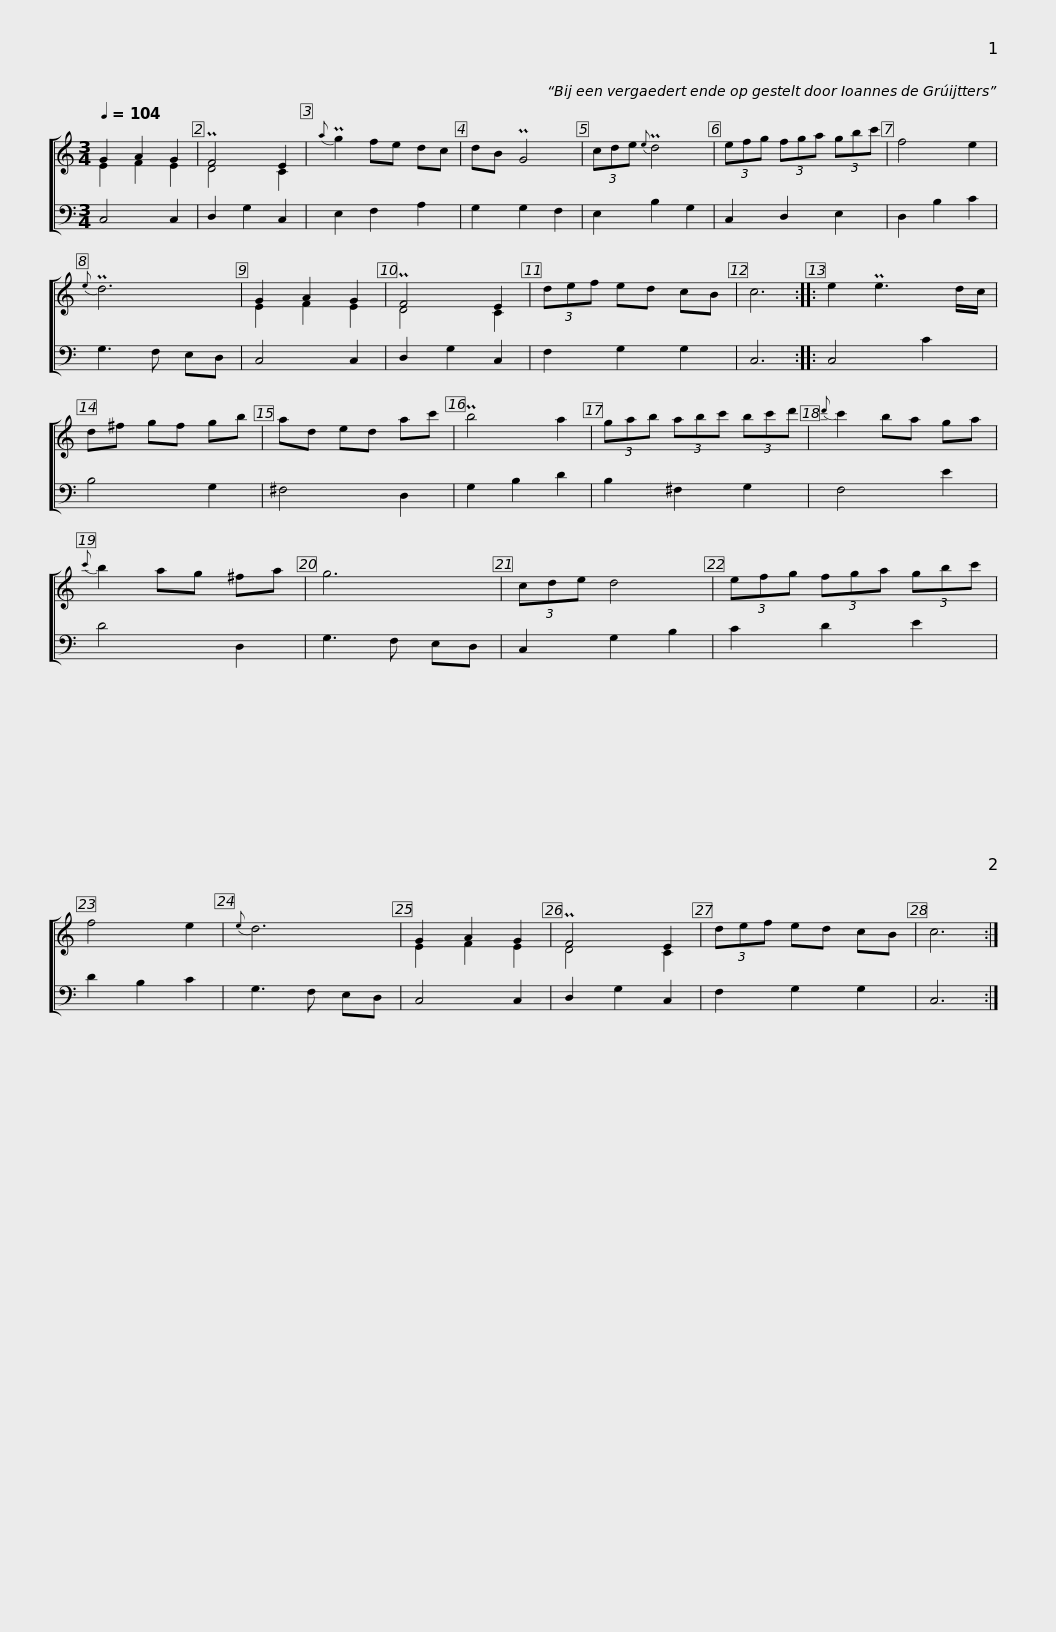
X:1
%%score [ ( 1 2 ) 3 ]
L:1/8
Q:1/4=104
M:3/4
I:linebreak $
K:C
V:1 treble
V:2 treble
V:3 bass
V:1
 G2 A2 G2 | PF4 E2 |{a} Pg2 fe dc | dB PG4 |$ (3cde{e} Pd4 | %5
 (3efg (3fga (3gbc' | f4 e2 |{e} Pd6 |$ G2 A2 G2 | PF4 E2 | %10
 (3def ed cB | c6 ::$ e2 Pe3 d/c/ | d^f gf gb | ad ed ac' | %15
 Pb4 a2 |$ (3gab (3abc' (3bc'd' |{d'} c'2 ba ga |{c'} b2 ag ^fa | g6 |$ %20
 (3cde d4 | (3efg (3fga (3gbc' | f4 e2 |{e} d6 |$ G2 A2 G2 | %25
 PF4 E2 | (3def ed cB | c6 :| %28
V:2
 E2 F2 E2 | D4 C2 | x6 | x6 |$ x6 | %5
 x6 | x6 | x6 |$ E2 F2 E2 | D4 C2 | %10
 x6 | x6 ::$ x6 | x6 | x6 | %15
 x6 |$ x6 | x6 | x6 | x6 |$ %20
 x6 | x6 | x6 | x6 |$ E2 F2 E2 | %25
 D4 C2 | x6 | x6 :| %28
V:3
 C,4 C,2 | D,2 G,2 C,2 | E,2 F,2 A,2 | G,2 G,2 F,2 |$ E,2 B,2 G,2 | %5
 C,2 D,2 E,2 | D,2 B,2 C2 | G,3 F, E,D, |$ C,4 C,2 | D,2 G,2 C,2 | %10
 F,2 G,2 G,2 | C,6 ::$ C,4 C2 | B,4 G,2 | ^F,4 D,2 | %15
 G,2 B,2 D2 |$ B,2 ^F,2 G,2 | F,4 E2 | D4 D,2 | G,3 F, E,D, |$ %20
 C,2 G,2 B,2 | C2 D2 E2 | D2 B,2 C2 | G,3 F, E,D, |$ C,4 C,2 | %25
 D,2 G,2 C,2 | F,2 G,2 G,2 | C,6 :| %28
